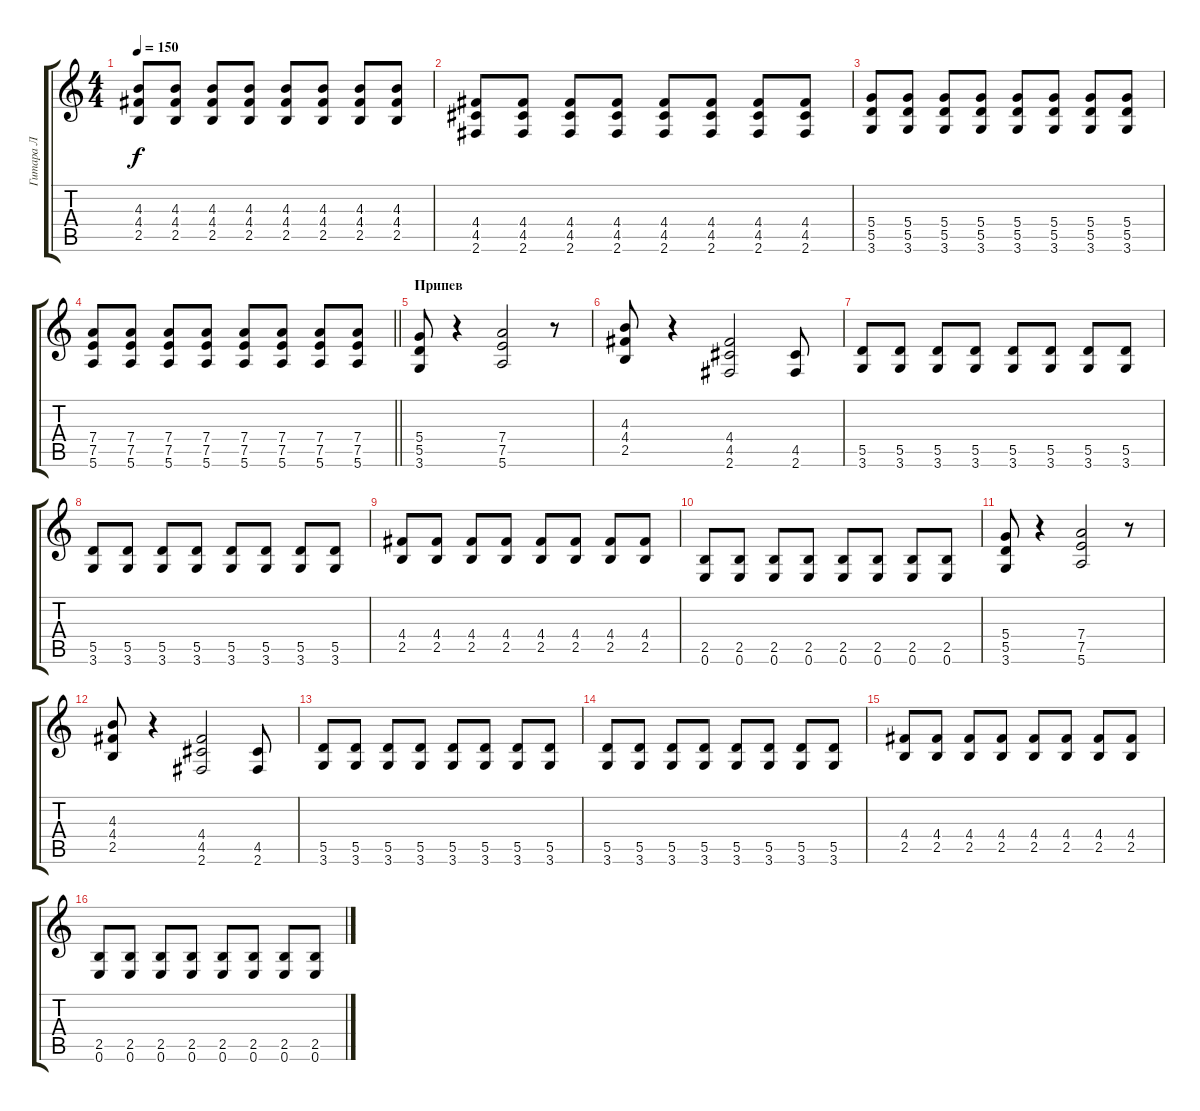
\track ("Гитара Л" "Гитара Л") {instrument distortionguitar}
\staff {score tabs}
\tuning (E4 B3 G3 D3 A2 E2) {hide}
\ts (4 4)
\tempo 150
\clef g2
\ks c
(4.3 4.4 2.5).8{dy f volume 12} (4.3 4.4 2.5).8 (4.3 4.4 2.5).8 (4.3 4.4 2.5).8 (4.3 4.4 2.5).8 (4.3 4.4 2.5).8 (4.3 4.4 2.5).8 (4.3 4.4 2.5).8 |
(4.4 4.5 2.6).8 (4.4 4.5 2.6).8 (4.4 4.5 2.6).8 (4.4 4.5 2.6).8 (4.4 4.5 2.6).8 (4.4 4.5 2.6).8 (4.4 4.5 2.6).8 (4.4 4.5 2.6).8 |
(5.4 5.5 3.6).8 (5.4 5.5 3.6).8 (5.4 5.5 3.6).8 (5.4 5.5 3.6).8 (5.4 5.5 3.6).8 (5.4 5.5 3.6).8 (5.4 5.5 3.6).8 (5.4 5.5 3.6).8 |
\barLineRight lightlight
(7.4 7.5 5.6).8 (7.4 7.5 5.6).8 (7.4 7.5 5.6).8 (7.4 7.5 5.6).8 (7.4 7.5 5.6).8 (7.4 7.5 5.6).8 (7.4 7.5 5.6).8 (7.4 7.5 5.6).8 |
\section ("" "Припев")
(5.4 5.5 3.6).8 r.4 (7.4 7.5 5.6).2 r.8 |
(4.3 4.4 2.5).8 r.4 (4.4 4.5 2.6).2 (4.5 2.6).8 |
(5.5 3.6).8 (5.5 3.6).8 (5.5 3.6).8 (5.5 3.6).8 (5.5 3.6).8 (5.5 3.6).8 (5.5 3.6).8 (5.5 3.6).8 |
(5.5 3.6).8 (5.5 3.6).8 (5.5 3.6).8 (5.5 3.6).8 (5.5 3.6).8 (5.5 3.6).8 (5.5 3.6).8 (5.5 3.6).8 |
(4.4 2.5).8 (4.4 2.5).8 (4.4 2.5).8 (4.4 2.5).8 (4.4 2.5).8 (4.4 2.5).8 (4.4 2.5).8 (4.4 2.5).8 |
(2.5 0.6).8 (2.5 0.6).8 (2.5 0.6).8 (2.5 0.6).8 (2.5 0.6).8 (2.5 0.6).8 (2.5 0.6).8 (2.5 0.6).8 |
(5.4 5.5 3.6).8 r.4 (7.4 7.5 5.6).2 r.8 |
(4.3 4.4 2.5).8 r.4 (4.4 4.5 2.6).2 (4.5 2.6).8 |
(5.5 3.6).8 (5.5 3.6).8 (5.5 3.6).8 (5.5 3.6).8 (5.5 3.6).8 (5.5 3.6).8 (5.5 3.6).8 (5.5 3.6).8 |
(5.5 3.6).8 (5.5 3.6).8 (5.5 3.6).8 (5.5 3.6).8 (5.5 3.6).8 (5.5 3.6).8 (5.5 3.6).8 (5.5 3.6).8 |
(4.4 2.5).8 (4.4 2.5).8 (4.4 2.5).8 (4.4 2.5).8 (4.4 2.5).8 (4.4 2.5).8 (4.4 2.5).8 (4.4 2.5).8 |
(2.5 0.6).8 (2.5 0.6).8 (2.5 0.6).8 (2.5 0.6).8 (2.5 0.6).8 (2.5 0.6).8 (2.5 0.6).8 (2.5 0.6).8
